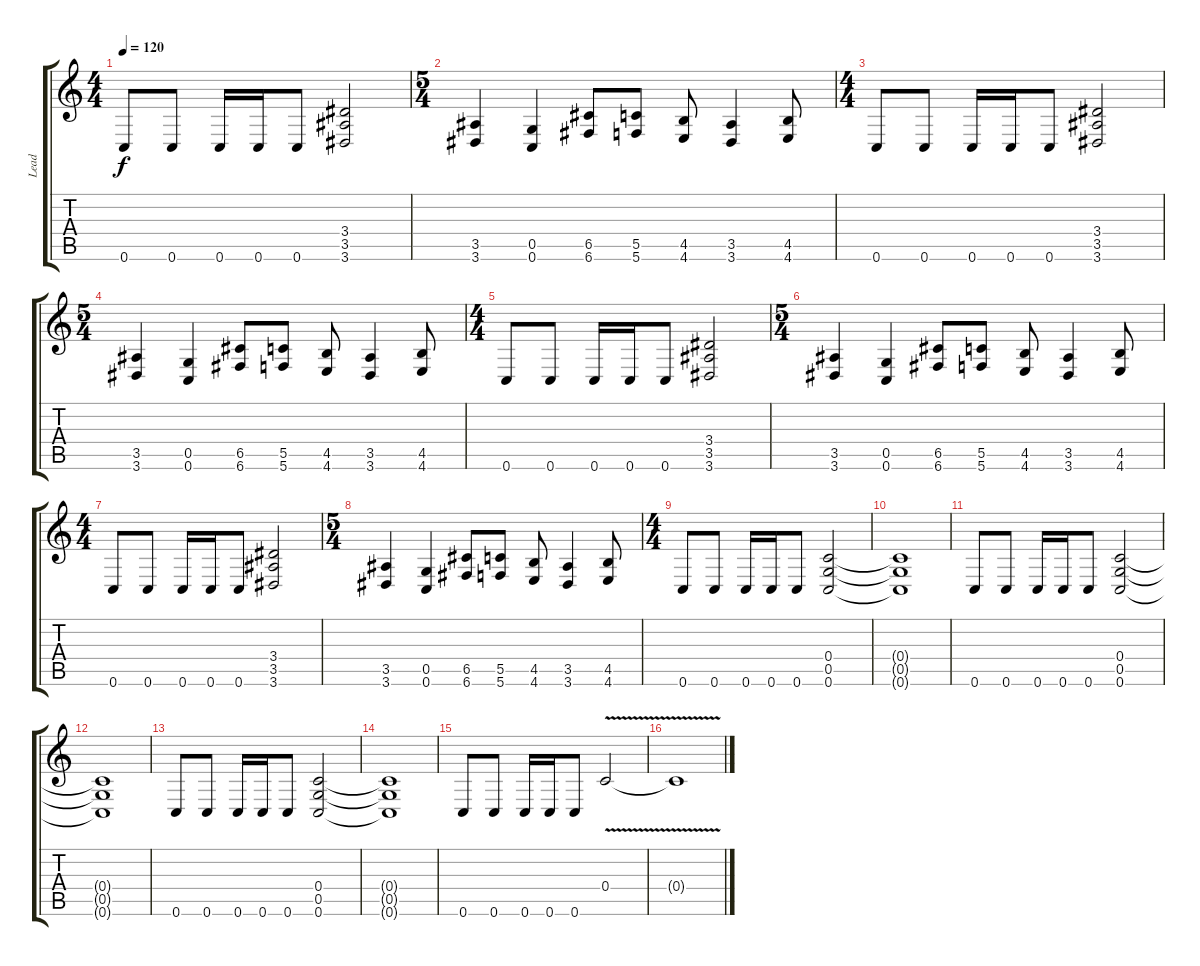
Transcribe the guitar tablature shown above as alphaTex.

\track ("Lead" "Lead") {instrument distortionguitar}
\staff {score tabs}
\tuning (D4 A3 F3 C3 G2 C2) {hide}
\ts (4 4)
\tempo 120
\clef g2
\ks c
0.6.8{dy f instrument distortionguitar} 0.6.8 0.6.16 0.6.16 0.6.8 (3.4 3.5 3.6).2 |
\ts (5 4)
(3.5 3.6).4 (0.5 0.6).4 (6.5 6.6).8 (5.5 5.6).8 (4.5 4.6).8 (3.5 3.6).4 (4.5 4.6).8 |
\ts (4 4)
0.6.8 0.6.8 0.6.16 0.6.16 0.6.8 (3.4 3.5 3.6).2 |
\ts (5 4)
(3.5 3.6).4 (0.5 0.6).4 (6.5 6.6).8 (5.5 5.6).8 (4.5 4.6).8 (3.5 3.6).4 (4.5 4.6).8 |
\ts (4 4)
0.6.8 0.6.8 0.6.16 0.6.16 0.6.8 (3.4 3.5 3.6).2 |
\ts (5 4)
(3.5 3.6).4 (0.5 0.6).4 (6.5 6.6).8 (5.5 5.6).8 (4.5 4.6).8 (3.5 3.6).4 (4.5 4.6).8 |
\ts (4 4)
0.6.8 0.6.8 0.6.16 0.6.16 0.6.8 (3.4 3.5 3.6).2 |
\ts (5 4)
(3.5 3.6).4 (0.5 0.6).4 (6.5 6.6).8 (5.5 5.6).8 (4.5 4.6).8 (3.5 3.6).4 (4.5 4.6).8 |
\ts (4 4)
0.6.8 0.6.8 0.6.16 0.6.16 0.6.8 (0.4 0.5 0.6).2 |
(0.4{t} 0.5{t} 0.6{t}).1 |
0.6.8 0.6.8 0.6.16 0.6.16 0.6.8 (0.4 0.5 0.6).2 |
(0.4{t} 0.5{t} 0.6{t}).1 |
0.6.8 0.6.8 0.6.16 0.6.16 0.6.8 (0.4 0.5 0.6).2 |
(0.4{t} 0.5{t} 0.6{t}).1 |
0.6.8 0.6.8 0.6.16 0.6.16 0.6.8 0.4{v}.2 |
0.4{t}.1
